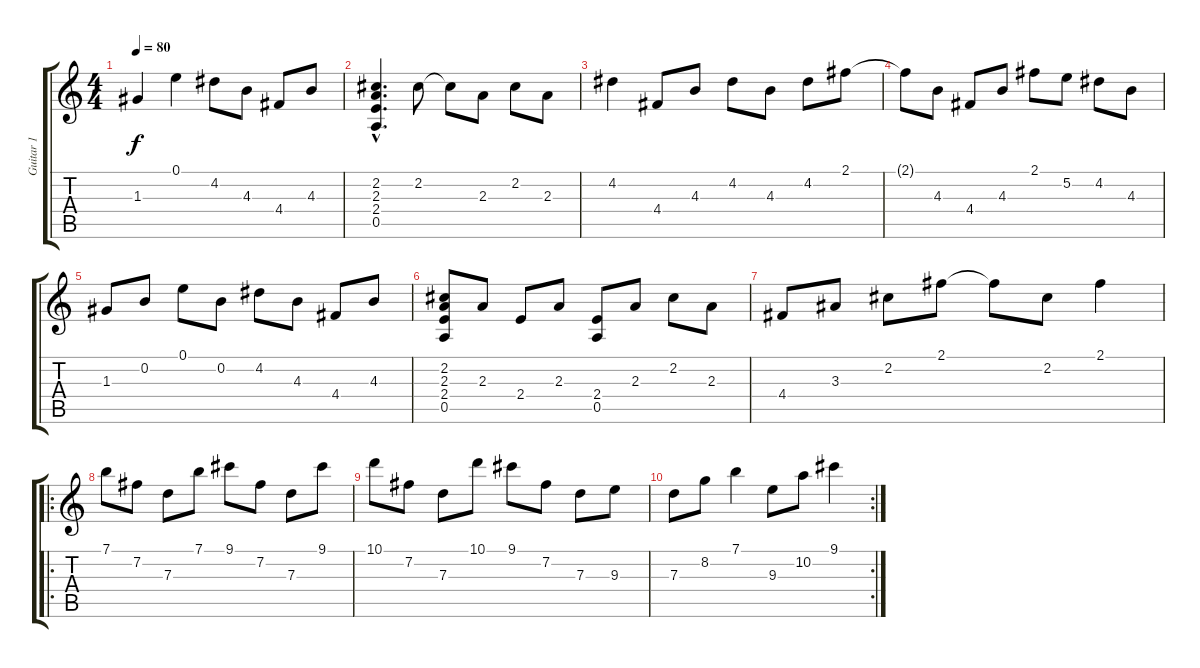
\track ("Guitar 1" "Guitar 1") {instrument acousticguitarnylon}
\staff {score tabs}
\tuning (E4 B3 G3 D3 A2 E2) {hide}
\ts (4 4)
\tempo 80
\clef g2
\ks c
1.3.4{dy f} 0.1.4 4.2.8 4.3.8 4.4.8 4.3.8 |
(2.2{hac} 2.3{hac} 2.4{hac} 0.5{hac}).4{d} 2.2.8 2.2{t}.8 2.3.8 2.2.8 2.3.8 |
4.2.4 4.4.8 4.3.8 4.2.8 4.3.8 4.2.8 2.1.8 |
2.1{t}.8 4.3.8 4.4.8 4.3.8 2.1.8 5.2.8 4.2.8 4.3.8 |
1.3.8 0.2.8 0.1.8 0.2.8 4.2.8 4.3.8 4.4.8 4.3.8 |
(2.2 2.3 2.4 0.5).8 2.3.8 2.4.8 2.3.8 (2.4 0.5).8 2.3.8 2.2.8 2.3.8 |
4.4.8 3.3.8 2.2.8 2.1.8 2.1{t}.8 2.2.8 2.1.4 |
\ro
7.1.8 7.2.8 7.3.8 7.1.8 9.1.8 7.2.8 7.3.8 9.1.8 |
10.1.8 7.2.8 7.3.8 10.1.8 9.1.8 7.2.8 7.3.8 9.3.8 |
\rc 2
7.3.8 8.2.8 7.1.4 9.3.8 10.2.8 9.1.4
